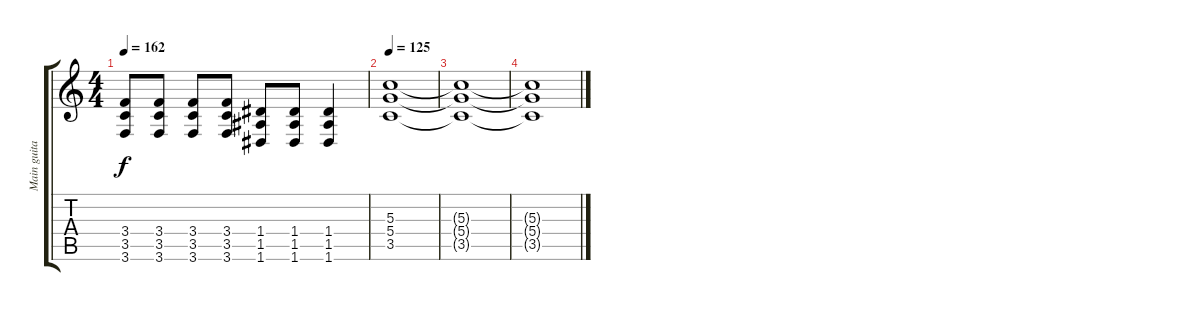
\track ("Main guitar" "Main guita") {instrument distortionguitar}
\staff {score tabs}
\tuning (E4 B3 G3 D3 A2 D2) {hide}
\ts (4 4)
\tempo 162
\clef g2
\ks c
(3.4{t} 3.5{t} 3.6{t}).8{dy f} (3.4 3.5 3.6).8 (3.4 3.5 3.6).8 (3.4 3.5 3.6).8 (1.4 1.5 1.6).8 (1.4 1.5 1.6).8 (1.4 1.5 1.6).4 |
\tempo 125
(5.3 5.4 3.5).1 |
(5.3{t} 5.4{t} 3.5{t}).1 |
(5.3{t} 5.4{t} 3.5{t}).1
